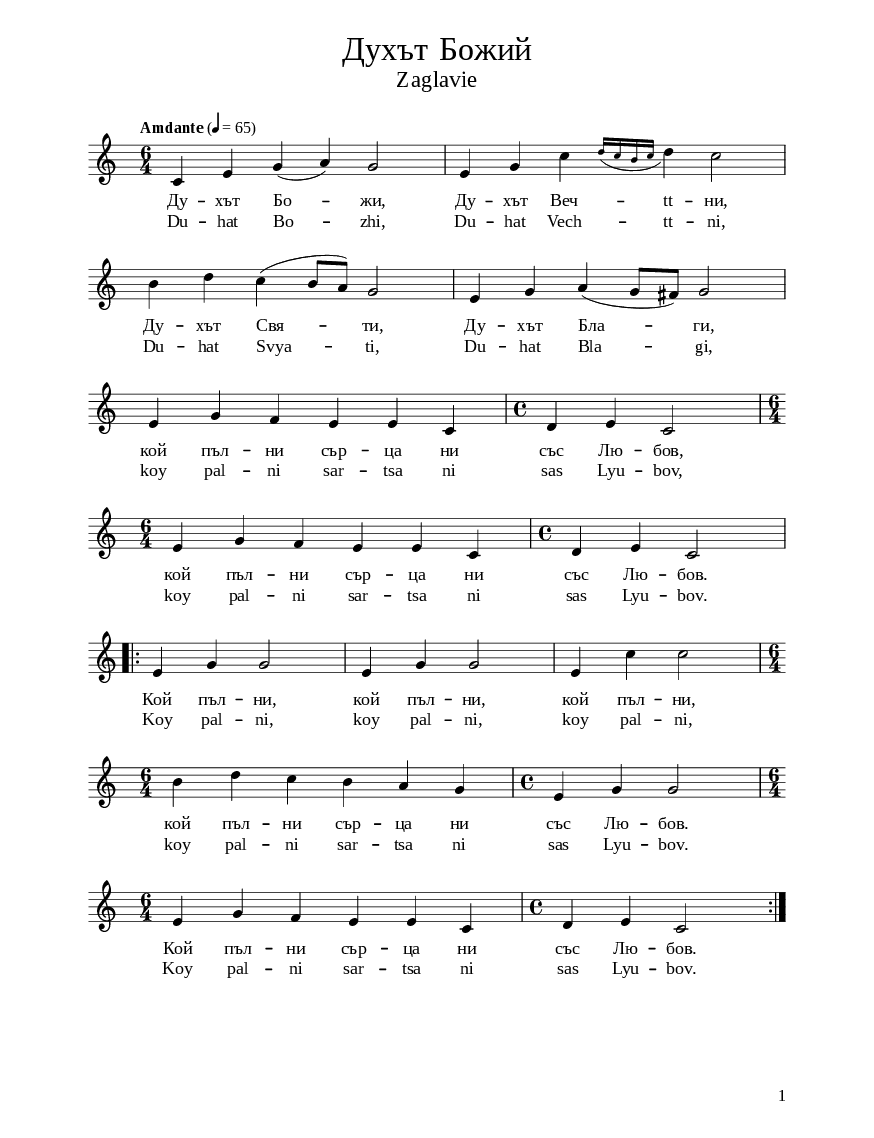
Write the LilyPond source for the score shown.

\version "2.20.0"

\paper {
  #(set-paper-size "a5")
}

\bookpart {
  \paper {
    print-all-headers = ##t
    print-page-number = ##t
    print-first-page-number = ##t

    % put page numbers on the bottom
    oddHeaderMarkup = \markup ""
    evenHeaderMarkup = \markup ""
    oddFooterMarkup = \markup
    \fill-line {
      ""
      \on-the-fly #print-page-number-check-first \fromproperty #'page:page-number-string
    }
    evenFooterMarkup = \markup
    \fill-line {
      \on-the-fly #print-page-number-check-first \fromproperty #'page:page-number-string
      ""
    }

    left-margin = 1.5\cm
    right-margin = 1.5\cm
    top-margin = 1.6\cm
    bottom-margin = 1.2\cm
    ragged-bottom = ##t % do not spread the staves to fill the whole vertical space

    % change lyrics and titles font (affects notes also)
    fonts =
    #(make-pango-font-tree
      "Times New Roman"
      "DejaVu Sans"
      "DejaVu Sans Mono"
      (/ (* staff-height pt) 3.6))

    % change distance between staves
    system-system-spacing =
    #'((basic-distance . 12)
       (minimum-distance . 6)
       (padding . 1)
       (stretchability . 12))
  }

  \header {
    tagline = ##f
  }

  \score{
    \layout {
      indent = 0.0\cm % remove first line indentation
      %ragged-last = ##t % do not spread last line to fill the whole space
      \context {
        \Score
        \omit BarNumber %remove bar numbers
      } % context

      \context {
        % change staff size
        \Staff
        fontSize = #+0 % affects notes size only
        \override StaffSymbol #'staff-space = #(magstep -3)
        \override StaffSymbol #'thickness = #0.5
        \override BarLine #'hair-thickness = #1
        %\override StaffSymbol #'ledger-line-thickness = #'(0 . 0)
      }

      \context {
        % adjust space between staff and lyrics and between the two lyric lines
        \Lyrics
        \override VerticalAxisGroup.nonstaff-relatedstaff-spacing = #'((basic-distance . 4.5))
        \override VerticalAxisGroup.nonstaff-nonstaff-spacing = #'((minimum-distance . 2))
      }
    } % layout

    \new Voice \relative c' {
      \clef treble
      \key c \major
      \time 6/4
      \tempo \markup {
        % make tempo note smaller
        \concat {
          "Amdante " \normal-text { "(" }
          \teeny \general-align #Y #DOWN \note #"4" #0.8
          \normal-text { " = 65)" }
        }
      }


      c4 e g (a ) g2 | e4 g c4  \acciaccatura {d16c b c} d4 c2 \break

      b4 d c (b8 a ) g2 | e 4 g a ( g8 fis ) g2 \break

      e4 g f e e c | \time 4/4 d e c2 \break

      \time 6/4  e4 g f e e c | \time 4/4 d e c2 \break

      \repeat volta 2 {
        e4 g g2 | e4 g g2 | e4 c' c2 | \break

         \time 6/4  b4 d c b a g | \time 4/4 e g g2 | \break

        \time 6/4 e4 g f e e c | \time 4/4 d e c2 \break



      }


    }

    \addlyrics {
      Ду -- хът Бо -- жи, Ду -- хът Веч --  tt -- ни,

      Ду -- хът Свя -- ти, Ду -- хът Бла -- ги,

      кой пъл -- ни сър -- ца ни със Лю -- бов,

      кой пъл -- ни сър -- ца ни със Лю -- бов.

      Кой пъл -- ни, кой пъл -- ни, кой пъл -- ни,

      кой пъл -- ни сър -- ца ни със Лю -- бов.

      Кой пъл -- ни сър -- ца ни със Лю -- бов.

      Със Лю -- бов, със Лю -- бов, със Лю -- бов.

      Кой пъл -- ни сър -- ца ни със Лю -- бов.

      Кой пъл -- ни сър -- ца ни със Лю -- бов.}
      \addlyrics {   Du -- hat Bo -- zhi, Du -- hat Vech --  tt -- ni,

      Du -- hat Svya -- ti, Du -- hat Bla -- gi,

      koy pal -- ni sar -- tsa ni sas Lyu -- bov,

      koy pal -- ni sar -- tsa ni sas Lyu -- bov.

      Koy pal -- ni, koy pal -- ni, koy pal -- ni,

      koy pal -- ni sar -- tsa ni sas Lyu -- bov.

      Koy pal -- ni sar -- tsa ni sas Lyu -- bov.

      Sas Lyu -- bov, sas Lyu -- bov, sas Lyu -- bov.

      Koy pal -- ni sar -- tsa ni sas Lyu -- bov.

      Koy pal -- ni sar -- tsa ni sas Lyu -- bov.}

      \header {
        title = \markup \column \normal-text \fontsize #2.5 {
          \center-align
          \line {Духът Божий }
          \vspace #-0.6
          \center-align
          \line \fontsize #-3 { Zaglavie }
          \vspace #-0.8
          \center-align
          \line \fontsize #-3 { " " }
        }
      }

      \midi{}

    } % score



    \pageBreak

    % include foreign translation(s) of the song
    \version "2.20.0"

\markup \fill-line { \fontsize #6 "Der Geist Gottes" }
\markup \null
\markup \null
\markup \fontsize #+2.5 {
    \hspace #10
    \override #'(baseline-skip . 2)
    
        \column {
     \line { " " }      
  \line { " "Der Geist Gottes, der ewige Geist,  }

  \line { " "der heilige Geist, der gütige Geist,   }

  \line { " "Wer erfüllt unsere Herzen mit Liebe,   }

  \line { " "Wer erfüllt unsere Herzen mit Liebe?!  }

  \line { " "Wer erfüllt, Wer erfüllt, Wer erfüllt,  }

  \line { " "Wer erfüllt unsere Herzen mit Liebe,  }

  \line { " "Wer erfüllt unsere Herzen mit Liebe.  }


  \line { " "Mit Liebe, mit Liebe, mit Liebe.  }

  \line { " "Wer erfüllt unsere Herzen mit Liebe,  }

  \line { " "Wer erfüllt unsere Herzen mit Liebe.  }
       
    }
    
    
}
    


  } % bookpart
